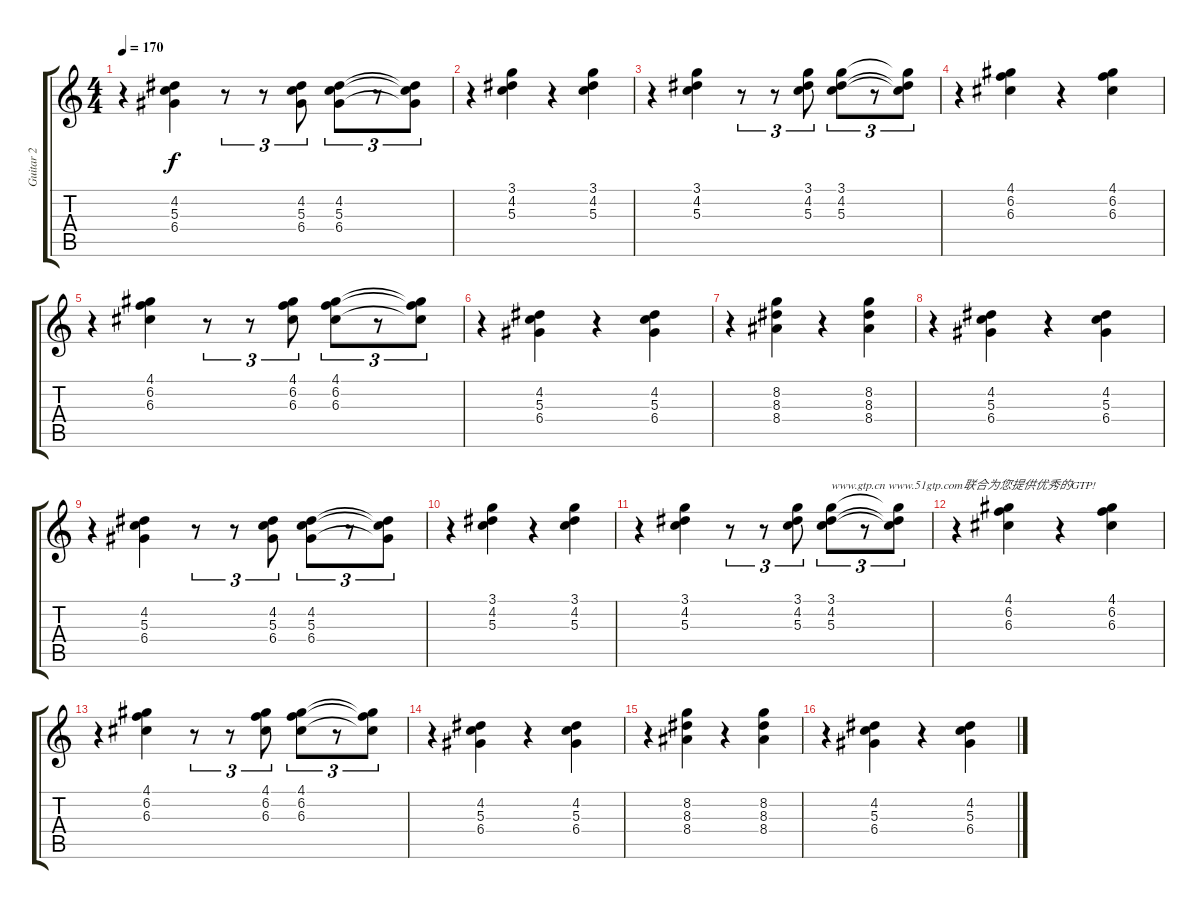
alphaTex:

\track ("Guitar 2" "Guitar 2") {instrument acousticguitarsteel}
\staff {score tabs}
\tuning (E4 B3 G3 D3 A2 E2) {hide}
\ts (4 4)
\tempo 170
\clef g2
\ks c
r.4{dy f} (4.2 5.3 6.4).4 r.8{tu (3 2)} r.8{tu (3 2)} (4.2 5.3 6.4).8{tu (3 2)} (4.2 5.3 6.4).8{tu (3 2)} r.8{tu (3 2)} (4.2{t} 5.3{t} 6.4{t}).8{tu (3 2)} |
r.4 (3.1 4.2 5.3).4 r.4 (3.1 4.2 5.3).4 |
r.4 (3.1 4.2 5.3).4 r.8{tu (3 2)} r.8{tu (3 2)} (3.1 4.2 5.3).8{tu (3 2)} (3.1 4.2 5.3).8{tu (3 2)} r.8{tu (3 2)} (3.1{t} 4.2{t} 5.3{t}).8{tu (3 2)} |
r.4 (4.1 6.2 6.3).4 r.4 (4.1 6.2 6.3).4 |
r.4 (4.1 6.2 6.3).4 r.8{tu (3 2)} r.8{tu (3 2)} (4.1 6.2 6.3).8{tu (3 2)} (4.1 6.2 6.3).8{tu (3 2)} r.8{tu (3 2)} (4.1{t} 6.2{t} 6.3{t}).8{tu (3 2)} |
r.4 (4.2 5.3 6.4).4 r.4 (4.2 5.3 6.4).4 |
r.4 (8.2 8.3 8.4).4 r.4 (8.2 8.3 8.4).4 |
r.4 (4.2 5.3 6.4).4 r.4 (4.2 5.3 6.4).4 |
r.4 (4.2 5.3 6.4).4 r.8{tu (3 2)} r.8{tu (3 2)} (4.2 5.3 6.4).8{tu (3 2)} (4.2 5.3 6.4).8{tu (3 2)} r.8{tu (3 2)} (4.2{t} 5.3{t} 6.4{t}).8{tu (3 2)} |
r.4 (3.1 4.2 5.3).4 r.4 (3.1 4.2 5.3).4 |
r.4 (3.1 4.2 5.3).4 r.8{tu (3 2)} r.8{tu (3 2)} (3.1 4.2 5.3).8{tu (3 2)} (3.1 4.2 5.3).8{tu (3 2) txt "www.gtp.cn www.51gtp.com联合为您提供优秀的GTP!"} r.8{tu (3 2)} (3.1{t} 4.2{t} 5.3{t}).8{tu (3 2)} |
r.4 (4.1 6.2 6.3).4 r.4 (4.1 6.2 6.3).4 |
r.4 (4.1 6.2 6.3).4 r.8{tu (3 2)} r.8{tu (3 2)} (4.1 6.2 6.3).8{tu (3 2)} (4.1 6.2 6.3).8{tu (3 2)} r.8{tu (3 2)} (4.1{t} 6.2{t} 6.3{t}).8{tu (3 2)} |
r.4 (4.2 5.3 6.4).4 r.4 (4.2 5.3 6.4).4 |
r.4 (8.2 8.3 8.4).4 r.4 (8.2 8.3 8.4).4 |
r.4 (4.2 5.3 6.4).4 r.4 (4.2 5.3 6.4).4
